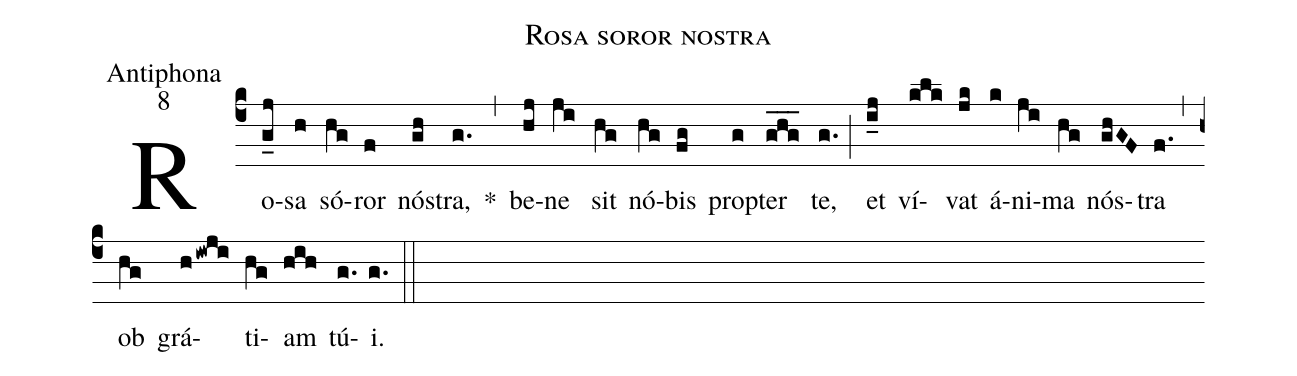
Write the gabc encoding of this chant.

name:Rosa soror nostra;
office-part:Antiphona;
mode:8;
%%
(c4) Ro(g_j)sa(h) só(hg)ror(f) nós(gh)tra,(g.) *(,) be(hj)ne(ji) sit(hg) nó(hg)bis(fg) prop(g)ter(g_h_g_) te,(g.) (;) et(i_j) ví(klk)vat(jk) á(k)ni(ji)ma(hg) nós(ghGF)tra(f.) (,) ob(hg) grá(hiwji)ti(hg)am(hih) tú(g.)i.(g.) (::)
